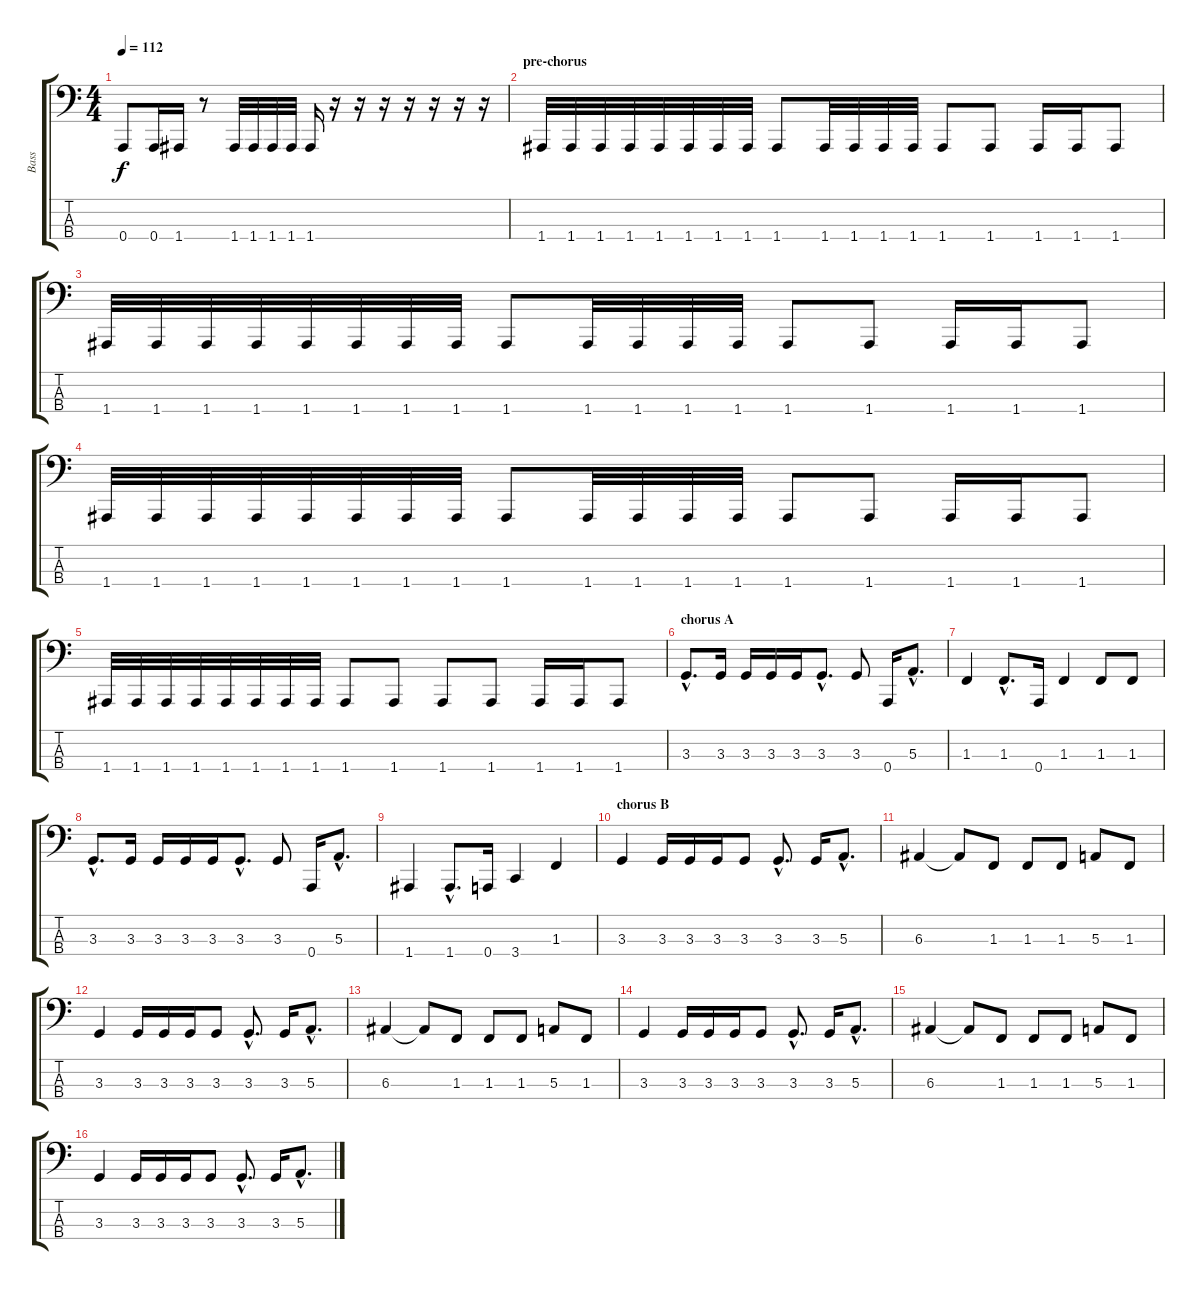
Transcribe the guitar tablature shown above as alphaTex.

\track ("Bass" "Bass") {instrument electricbasspick}
\staff {score tabs}
\tuning (D2 A1 E1 A0) {hide}
\ts (4 4)
\tempo 112
\clef f4
\ks c
0.4.8{dy f} 0.4.16 1.4.16 r.8 1.4.32 1.4.32 1.4.32 1.4.32 1.4.16 r.16 r.16 r.16 r.16 r.16 r.16 r.16 |
\section ("" "pre-chorus")
1.4.32 1.4.32 1.4.32 1.4.32 1.4.32 1.4.32 1.4.32 1.4.32 1.4.8 1.4.32 1.4.32 1.4.32 1.4.32 1.4.8 1.4.8 1.4.16 1.4.16 1.4.8 |
1.4.32 1.4.32 1.4.32 1.4.32 1.4.32 1.4.32 1.4.32 1.4.32 1.4.8 1.4.32 1.4.32 1.4.32 1.4.32 1.4.8 1.4.8 1.4.16 1.4.16 1.4.8 |
1.4.32 1.4.32 1.4.32 1.4.32 1.4.32 1.4.32 1.4.32 1.4.32 1.4.8 1.4.32 1.4.32 1.4.32 1.4.32 1.4.8 1.4.8 1.4.16 1.4.16 1.4.8 |
1.4.32 1.4.32 1.4.32 1.4.32 1.4.32 1.4.32 1.4.32 1.4.32 1.4.8 1.4.8 1.4.8 1.4.8 1.4.16 1.4.16 1.4.8 |
\section ("" "chorus A")
3.3{hac}.8{d} 3.3.16 3.3.16 3.3.16 3.3.16 3.3{hac}.8{d} 3.3.8 0.4.16 5.3{hac}.8{d} |
1.3.4 1.3{hac}.8{d} 0.4.16 1.3.4 1.3.8 1.3.8 |
3.3{hac}.8{d} 3.3.16 3.3.16 3.3.16 3.3.16 3.3{hac}.8{d} 3.3.8 0.4.16 5.3{hac}.8{d} |
1.4.4 1.4{hac}.8{d} 0.4.16 3.4.4 1.3.4 |
\section ("" "chorus B")
3.3.4 3.3.16 3.3.16 3.3.16 3.3.8 3.3{hac}.8{d} 3.3.16 5.3{hac}.8{d} |
6.3.4 6.3{t}.8 1.3.8 1.3.8 1.3.8 5.3.8 1.3.8 |
3.3.4 3.3.16 3.3.16 3.3.16 3.3.8 3.3{hac}.8{d} 3.3.16 5.3{hac}.8{d} |
6.3.4 6.3{t}.8 1.3.8 1.3.8 1.3.8 5.3.8 1.3.8 |
3.3.4 3.3.16 3.3.16 3.3.16 3.3.8 3.3{hac}.8{d} 3.3.16 5.3{hac}.8{d} |
6.3.4 6.3{t}.8 1.3.8 1.3.8 1.3.8 5.3.8 1.3.8 |
3.3.4 3.3.16 3.3.16 3.3.16 3.3.8 3.3{hac}.8{d} 3.3.16 5.3{hac}.8{d}
